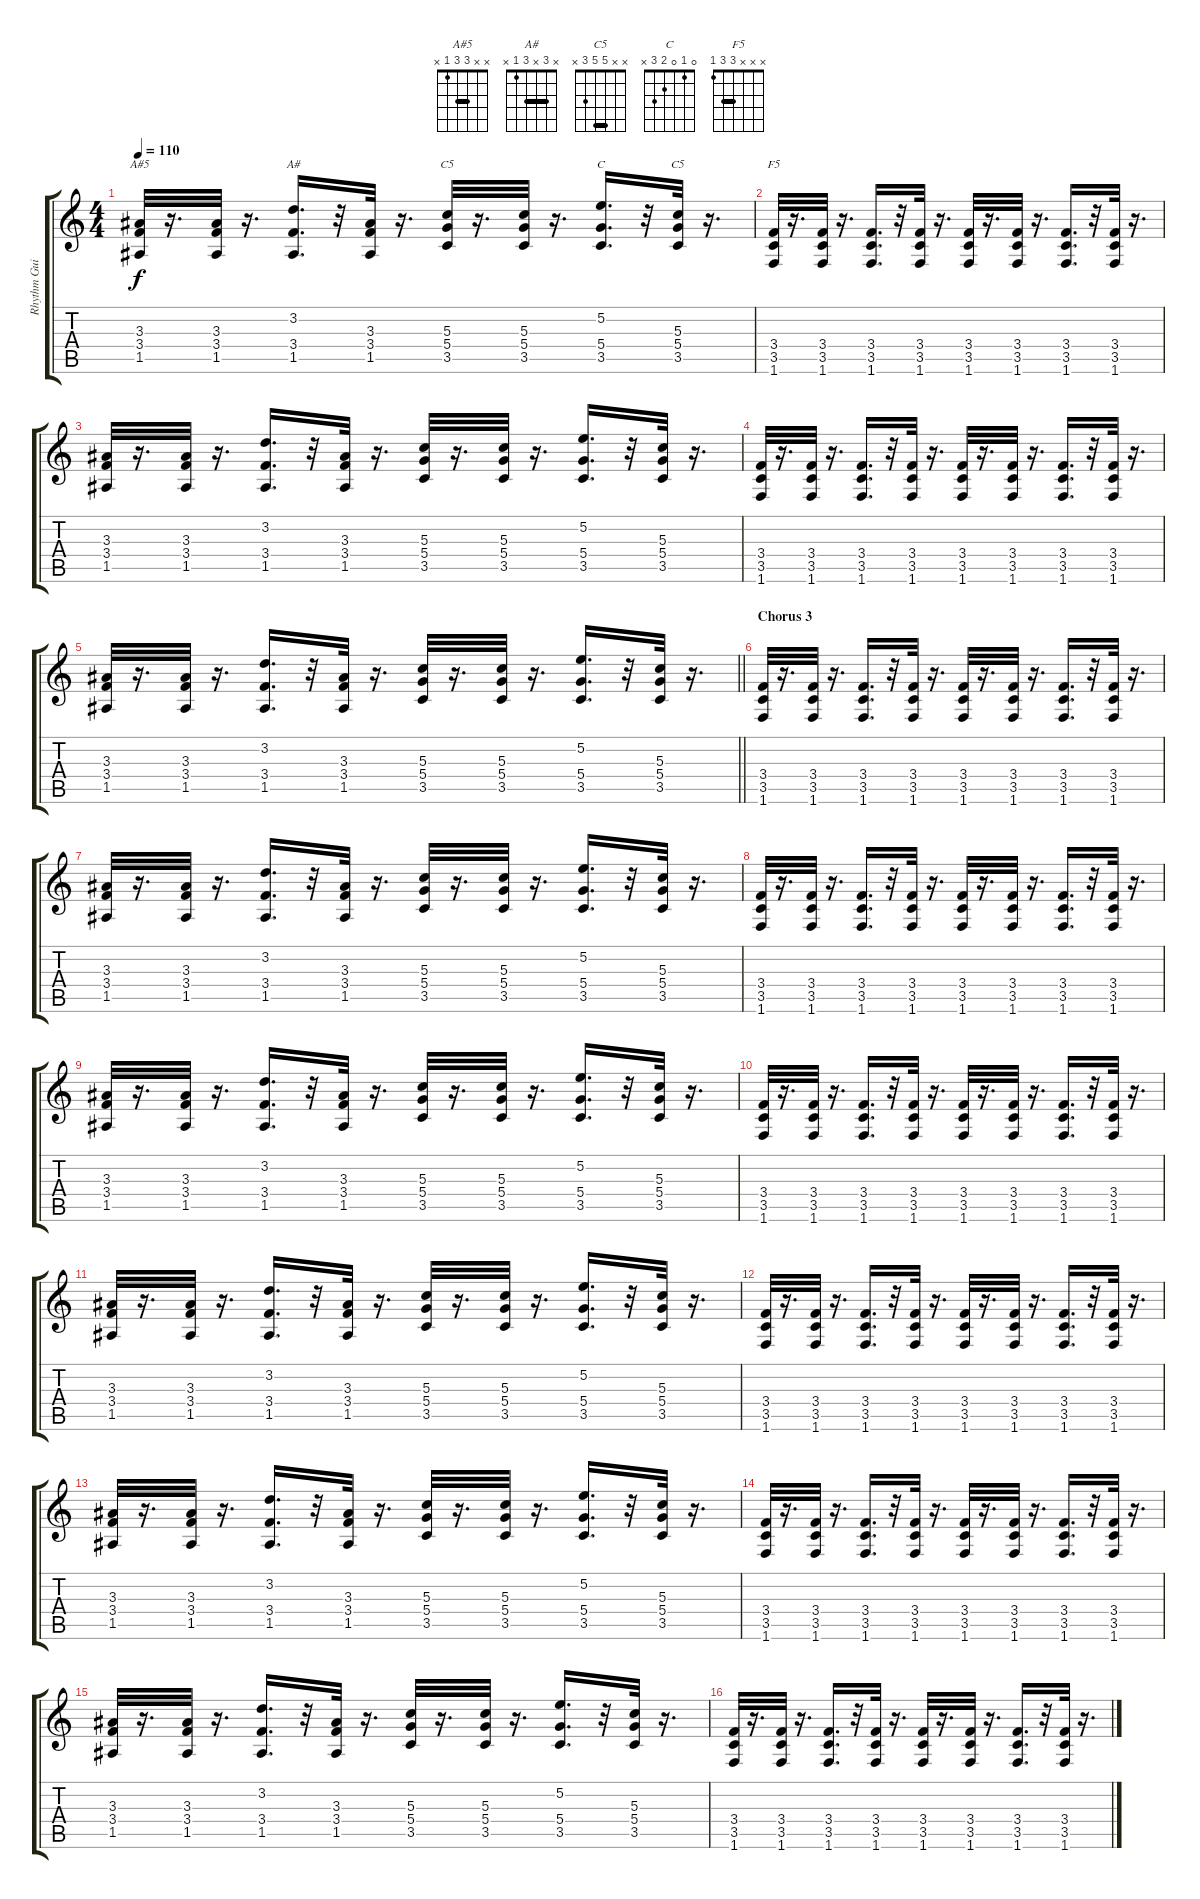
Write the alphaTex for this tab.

\track ("Rhythm Guitar" "Rhythm Gui") {instrument overdrivenguitar}
\staff {score tabs}
\tuning (E4 B3 G3 D3 A2 E2) {hide}
\chord ("A#5" x x 3 3 1 x) {barre 3}
\chord ("A#" x 3 x 3 1 x) {barre 3}
\chord ("C5" x x 5 5 3 x) {firstfret 3 barre 5}
\chord ("C" 0 1 0 2 3 x)
\chord ("C5" x x 5 5 3 x) {barre 5}
\chord ("F5" x x x 3 3 1) {barre 3}
\ts (4 4)
\tempo 110
\clef g2
\ks c
(3.3 3.4 1.5).32{ch "A#5" dy f} r.16{d} (3.3 3.4 1.5).32 r.16{d} (3.2 3.4 1.5).16{d ch "A#"} r.32 (3.3 3.4 1.5).32 r.16{d} (5.3 5.4 3.5).32{ch "C5"} r.16{d} (5.3 5.4 3.5).32 r.16{d} (5.2 5.4 3.5).16{d ch "C"} r.32 (5.3 5.4 3.5).32{ch "C5"} r.16{d} |
(3.4 3.5 1.6).32{ch "F5"} r.16{d} (3.4 3.5 1.6).32 r.16{d} (3.4 3.5 1.6).16{d} r.32 (3.4 3.5 1.6).32 r.16{d} (3.4 3.5 1.6).32 r.16{d} (3.4 3.5 1.6).32 r.16{d} (3.4 3.5 1.6).16{d} r.32 (3.4 3.5 1.6).32 r.16{d} |
(3.3 3.4 1.5).32 r.16{d} (3.3 3.4 1.5).32 r.16{d} (3.2 3.4 1.5).16{d} r.32 (3.3 3.4 1.5).32 r.16{d} (5.3 5.4 3.5).32 r.16{d} (5.3 5.4 3.5).32 r.16{d} (5.2 5.4 3.5).16{d} r.32 (5.3 5.4 3.5).32 r.16{d} |
(3.4 3.5 1.6).32 r.16{d} (3.4 3.5 1.6).32 r.16{d} (3.4 3.5 1.6).16{d} r.32 (3.4 3.5 1.6).32 r.16{d} (3.4 3.5 1.6).32 r.16{d} (3.4 3.5 1.6).32 r.16{d} (3.4 3.5 1.6).16{d} r.32 (3.4 3.5 1.6).32 r.16{d} |
\barLineRight lightlight
(3.3 3.4 1.5).32 r.16{d} (3.3 3.4 1.5).32 r.16{d} (3.2 3.4 1.5).16{d} r.32 (3.3 3.4 1.5).32 r.16{d} (5.3 5.4 3.5).32 r.16{d} (5.3 5.4 3.5).32 r.16{d} (5.2 5.4 3.5).16{d} r.32 (5.3 5.4 3.5).32 r.16{d} |
\section ("" "Chorus 3")
(3.4 3.5 1.6).32 r.16{d} (3.4 3.5 1.6).32 r.16{d} (3.4 3.5 1.6).16{d} r.32 (3.4 3.5 1.6).32 r.16{d} (3.4 3.5 1.6).32 r.16{d} (3.4 3.5 1.6).32 r.16{d} (3.4 3.5 1.6).16{d} r.32 (3.4 3.5 1.6).32 r.16{d} |
(3.3 3.4 1.5).32 r.16{d} (3.3 3.4 1.5).32 r.16{d} (3.2 3.4 1.5).16{d} r.32 (3.3 3.4 1.5).32 r.16{d} (5.3 5.4 3.5).32 r.16{d} (5.3 5.4 3.5).32 r.16{d} (5.2 5.4 3.5).16{d} r.32 (5.3 5.4 3.5).32 r.16{d} |
(3.4 3.5 1.6).32 r.16{d} (3.4 3.5 1.6).32 r.16{d} (3.4 3.5 1.6).16{d} r.32 (3.4 3.5 1.6).32 r.16{d} (3.4 3.5 1.6).32 r.16{d} (3.4 3.5 1.6).32 r.16{d} (3.4 3.5 1.6).16{d} r.32 (3.4 3.5 1.6).32 r.16{d} |
(3.3 3.4 1.5).32 r.16{d} (3.3 3.4 1.5).32 r.16{d} (3.2 3.4 1.5).16{d} r.32 (3.3 3.4 1.5).32 r.16{d} (5.3 5.4 3.5).32 r.16{d} (5.3 5.4 3.5).32 r.16{d} (5.2 5.4 3.5).16{d} r.32 (5.3 5.4 3.5).32 r.16{d} |
(3.4 3.5 1.6).32 r.16{d} (3.4 3.5 1.6).32 r.16{d} (3.4 3.5 1.6).16{d} r.32 (3.4 3.5 1.6).32 r.16{d} (3.4 3.5 1.6).32 r.16{d} (3.4 3.5 1.6).32 r.16{d} (3.4 3.5 1.6).16{d} r.32 (3.4 3.5 1.6).32 r.16{d} |
(3.3 3.4 1.5).32 r.16{d} (3.3 3.4 1.5).32 r.16{d} (3.2 3.4 1.5).16{d} r.32 (3.3 3.4 1.5).32 r.16{d} (5.3 5.4 3.5).32 r.16{d} (5.3 5.4 3.5).32 r.16{d} (5.2 5.4 3.5).16{d} r.32 (5.3 5.4 3.5).32 r.16{d} |
(3.4 3.5 1.6).32 r.16{d} (3.4 3.5 1.6).32 r.16{d} (3.4 3.5 1.6).16{d} r.32 (3.4 3.5 1.6).32 r.16{d} (3.4 3.5 1.6).32 r.16{d} (3.4 3.5 1.6).32 r.16{d} (3.4 3.5 1.6).16{d} r.32 (3.4 3.5 1.6).32 r.16{d} |
(3.3 3.4 1.5).32 r.16{d} (3.3 3.4 1.5).32 r.16{d} (3.2 3.4 1.5).16{d} r.32 (3.3 3.4 1.5).32 r.16{d} (5.3 5.4 3.5).32 r.16{d} (5.3 5.4 3.5).32 r.16{d} (5.2 5.4 3.5).16{d} r.32 (5.3 5.4 3.5).32 r.16{d} |
(3.4 3.5 1.6).32 r.16{d} (3.4 3.5 1.6).32 r.16{d} (3.4 3.5 1.6).16{d} r.32 (3.4 3.5 1.6).32 r.16{d} (3.4 3.5 1.6).32 r.16{d} (3.4 3.5 1.6).32 r.16{d} (3.4 3.5 1.6).16{d} r.32 (3.4 3.5 1.6).32 r.16{d} |
(3.3 3.4 1.5).32 r.16{d} (3.3 3.4 1.5).32 r.16{d} (3.2 3.4 1.5).16{d} r.32 (3.3 3.4 1.5).32 r.16{d} (5.3 5.4 3.5).32 r.16{d} (5.3 5.4 3.5).32 r.16{d} (5.2 5.4 3.5).16{d} r.32 (5.3 5.4 3.5).32 r.16{d} |
(3.4 3.5 1.6).32 r.16{d} (3.4 3.5 1.6).32 r.16{d} (3.4 3.5 1.6).16{d} r.32 (3.4 3.5 1.6).32 r.16{d} (3.4 3.5 1.6).32 r.16{d} (3.4 3.5 1.6).32 r.16{d} (3.4 3.5 1.6).16{d} r.32 (3.4 3.5 1.6).32 r.16{d}
